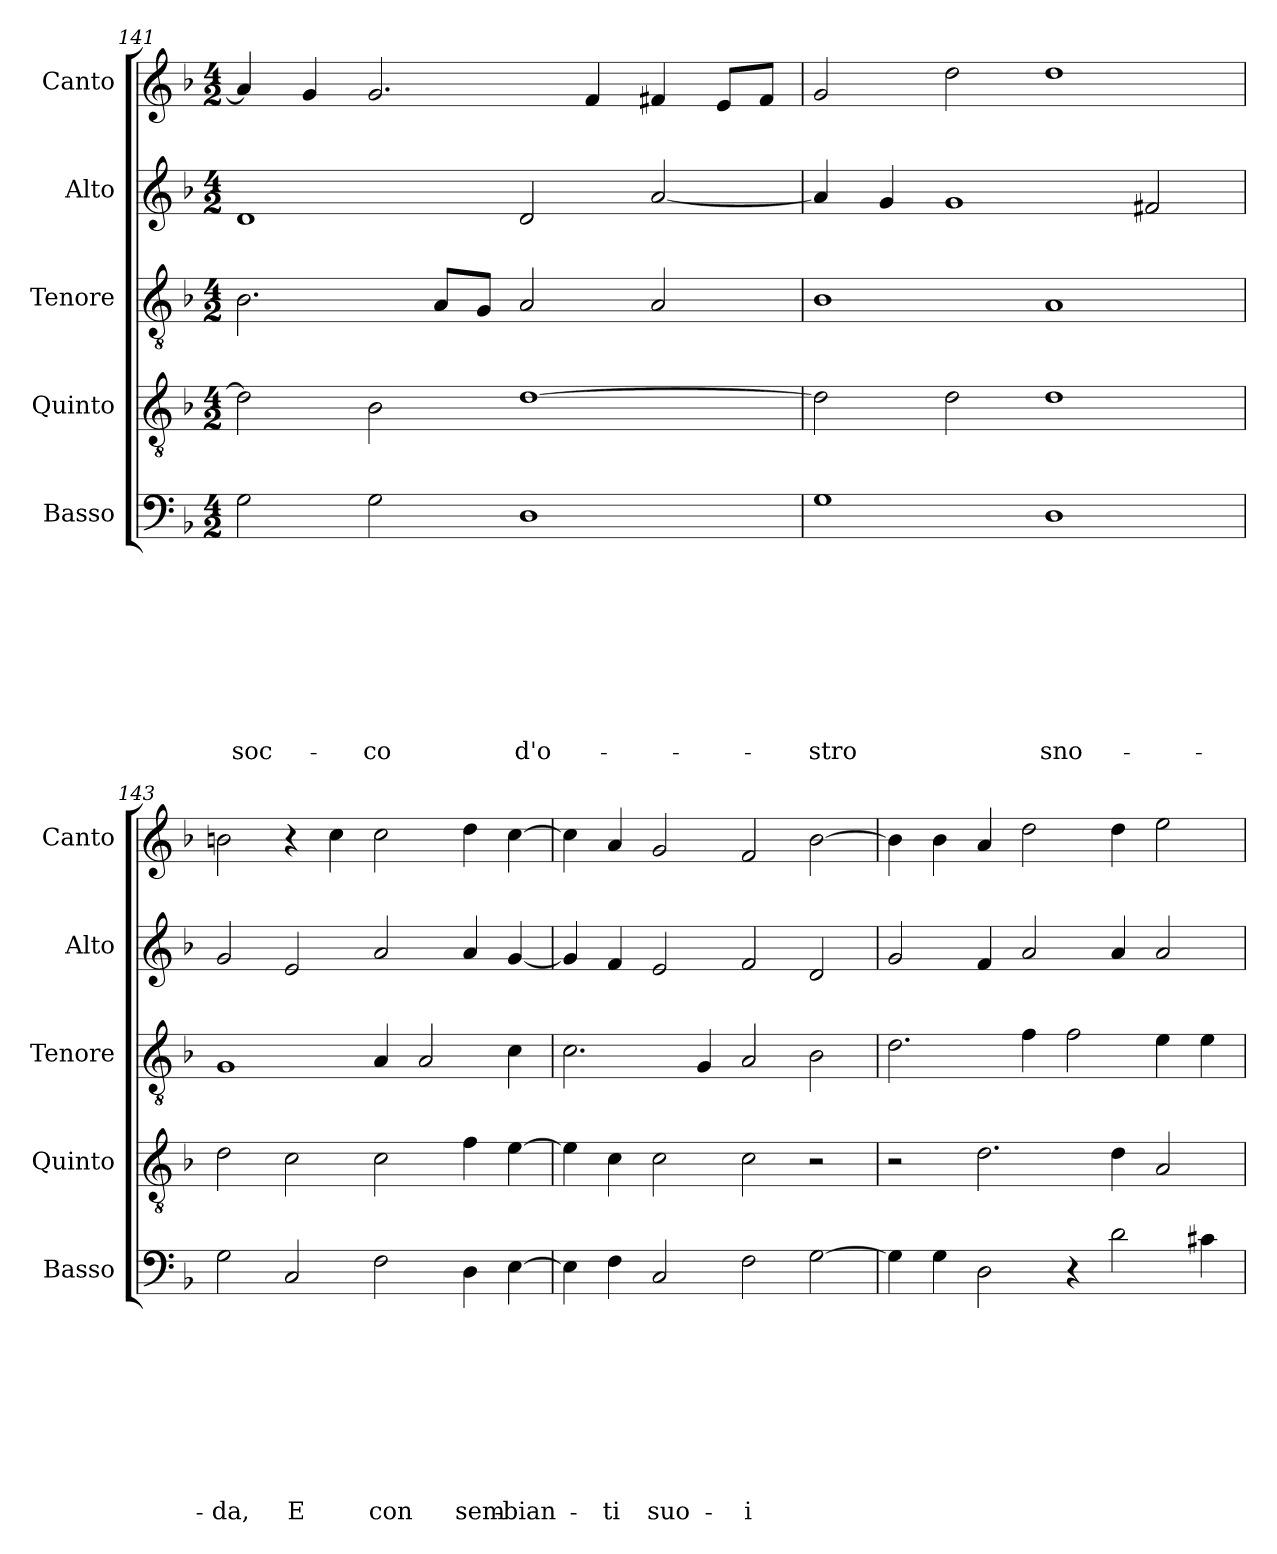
**kern	**text	**text	**text	**text	**text	**text	**text	**text	**text	**kern	**kern	**kern	**kern
*part5	*part5	*part5	*part5	*part5	*part5	*part5	*part5	*part5	*part5	*part4	*part3	*part2	*part1
*staff5	*staff5	*staff5	*staff5	*staff5	*staff5	*staff5	*staff5	*staff5	*staff5	*staff4	*staff3	*staff2	*staff1
*I"Basso	*	*	*	*	*	*	*	*	*	*I"Quinto	*I"Tenore	*I"Alto	*I"Canto
*I'Basso	*	*	*	*	*	*	*	*	*	*I'Quinto	*I'Tenore	*I'Alto	*I'Canto
*clefF4	*	*	*	*	*	*	*	*	*	*clefGv2	*clefGv2	*clefG2	*clefG2
*k[b-]	*	*	*	*	*	*	*	*	*	*k[b-]	*k[b-]	*k[b-]	*k[b-]
*F:	*	*	*	*	*	*	*	*	*	*F:	*F:	*F:	*F:
*M4/2	*	*	*	*	*	*	*	*	*	*M4/2	*M4/2	*M4/2	*M4/2
=141	=141	=141	=141	=141	=141	=141	=141	=141	=141	=141	=141	=141	=141
!	!	!	!	!	!	!	!	!	!LO:LY:b	!	!	!	!
2G\	.	.	.	.	.	.	.	.	soc-	2d\]	2.B-\	1d	4a/]
.	.	.	.	.	.	.	.	.	.	.	.	.	4g/
!	!	!	!	!	!	!	!	!	!LO:LY:b	!	!	!	!
2G\	.	.	.	.	.	.	.	.	-co	2B-\	.	.	2.g/
.	.	.	.	.	.	.	.	.	.	.	8A/L	.	.
.	.	.	.	.	.	.	.	.	.	.	8G/J	.	.
!	!	!	!	!	!	!	!	!	!LO:LY:b	!	!	!	!
1D	.	.	.	.	.	.	.	.	d'o-	[>1d	2A/	2d/	.
.	.	.	.	.	.	.	.	.	.	.	.	.	4f/
.	.	.	.	.	.	.	.	.	.	.	2A/	[<2a/	4f#X/
.	.	.	.	.	.	.	.	.	.	.	.	.	8e/L
.	.	.	.	.	.	.	.	.	.	.	.	.	8f#/J
=142	=142	=142	=142	=142	=142	=142	=142	=142	=142	=142	=142	=142	=142
!	!	!	!	!	!	!	!	!	!LO:LY:b	!	!	!	!
1G	.	.	.	.	.	.	.	.	-stro	2d\]	1B-	4a/]	2g/
.	.	.	.	.	.	.	.	.	.	.	.	4g/	.
.	.	.	.	.	.	.	.	.	.	2d\	.	1g	2dd\
!	!	!	!	!	!	!	!	!	!LO:LY:b	!	!	!	!
1D	.	.	.	.	.	.	.	.	sno-	1d	1A	.	1dd
.	.	.	.	.	.	.	.	.	.	.	.	2f#/	.
=143	=143	=143	=143	=143	=143	=143	=143	=143	=143	=143	=143	=143	=143
!	!	!	!	!	!	!	!	!	!LO:LY:b	!	!	!	!
2G\	.	.	.	.	.	.	.	.	-da,	2d\	1G	2g/	2bn\
!	!	!	!	!	!	!	!	!	!LO:LY:b	!	!	!	!
2C/	.	.	.	.	.	.	.	.	E	2c\	.	2e/	4r
.	.	.	.	.	.	.	.	.	.	.	.	.	4cc\
!	!	!	!	!	!	!	!	!	!LO:LY:b	!	!	!	!
2F\	.	.	.	.	.	.	.	.	con	2c\	4A/	2a/	2cc\
.	.	.	.	.	.	.	.	.	.	.	2A/	.	.
!	!	!	!	!	!	!	!	!	!LO:LY:b	!	!	!	!
4D\	.	.	.	.	.	.	.	.	sem-	4f\	.	4a/	4dd\
!	!	!	!	!	!	!	!	!	!LO:LY:b	!	!	!	!
[>4E\	.	.	.	.	.	.	.	.	-bian-	[>4e\	4c\	[<4g/	[>4cc\
=144	=144	=144	=144	=144	=144	=144	=144	=144	=144	=144	=144	=144	=144
4E\]	.	.	.	.	.	.	.	.	.	4e\]	2.c\	4g/]	4cc\]
!	!	!	!	!	!	!	!	!	!LO:LY:b	!	!	!	!
4F\	.	.	.	.	.	.	.	.	-ti	4c\	.	4f/	4a/
!	!	!	!	!	!	!	!	!	!LO:LY:b	!	!	!	!
2C/	.	.	.	.	.	.	.	.	suo-	2c\	.	2e/	2g/
.	.	.	.	.	.	.	.	.	.	.	4G/	.	.
!	!	!	!	!	!	!	!	!	!LO:LY:b	!	!	!	!
2F\	.	.	.	.	.	.	.	.	-i	2c\	2A/	2f/	2f/
[>2G\	.	.	.	.	.	.	.	.	.	2r	2B-\	2d/	[>2b-\
=145	=145	=145	=145	=145	=145	=145	=145	=145	=145	=145	=145	=145	=145
4G\]	.	.	.	.	.	.	.	.	.	2r	2.d\	2g/	4b-\]
4G\	.	.	.	.	.	.	.	.	.	.	.	.	4b-\
2D\	.	.	.	.	.	.	.	.	.	2.d\	.	4f/	4a/
.	.	.	.	.	.	.	.	.	.	.	4f\	2a/	2dd\
4r	.	.	.	.	.	.	.	.	.	.	2f\	.	.
2d\	.	.	.	.	.	.	.	.	.	4d\	.	4a/	4dd\
.	.	.	.	.	.	.	.	.	.	2A/	4e\	2a/	2ee\
4c#X\	.	.	.	.	.	.	.	.	.	.	4e\	.	.
=	=	=	=	=	=	=	=	=	=	=	=	=	=
*-	*-	*-	*-	*-	*-	*-	*-	*-	*-	*-	*-	*-	*-
